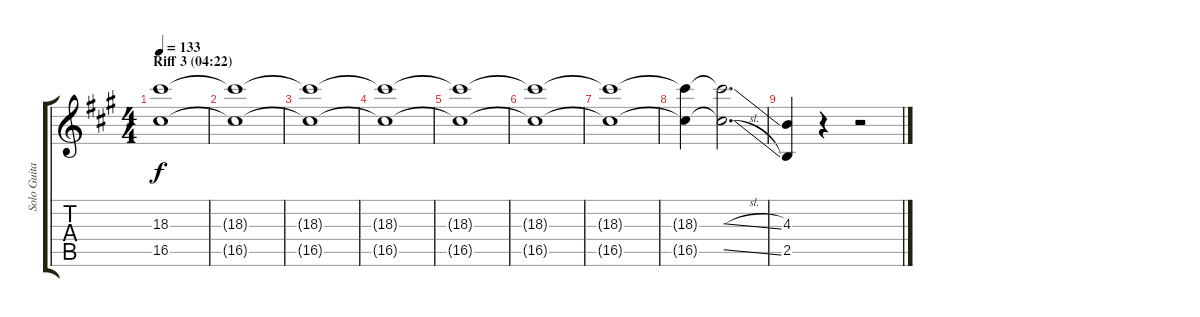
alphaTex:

\track ("Solo Guitar2" "Solo Guita") {instrument distortionguitar}
\staff {score tabs}
\tuning (E4 B3 G3 D3 A2 E2) {hide}
\ts (4 4)
\section ("" "Riff 3 (04:22)")
\tempo 133
\clef g2
\ks a
(18.3 16.5).1{dy f} |
(18.3{t} 16.5{t}).1 |
(18.3{t} 16.5{t}).1 |
(18.3{t} 16.5{t}).1 |
(18.3{t} 16.5{t}).1 |
(18.3{t} 16.5{t}).1 |
(18.3{t} 16.5{t}).1 |
(18.3{t} 16.5{t}).4 (18.3{sl t} 16.5{sl t}).2{d balance 1} |
(4.3 2.5).4{volume 6} r.4 r.2
